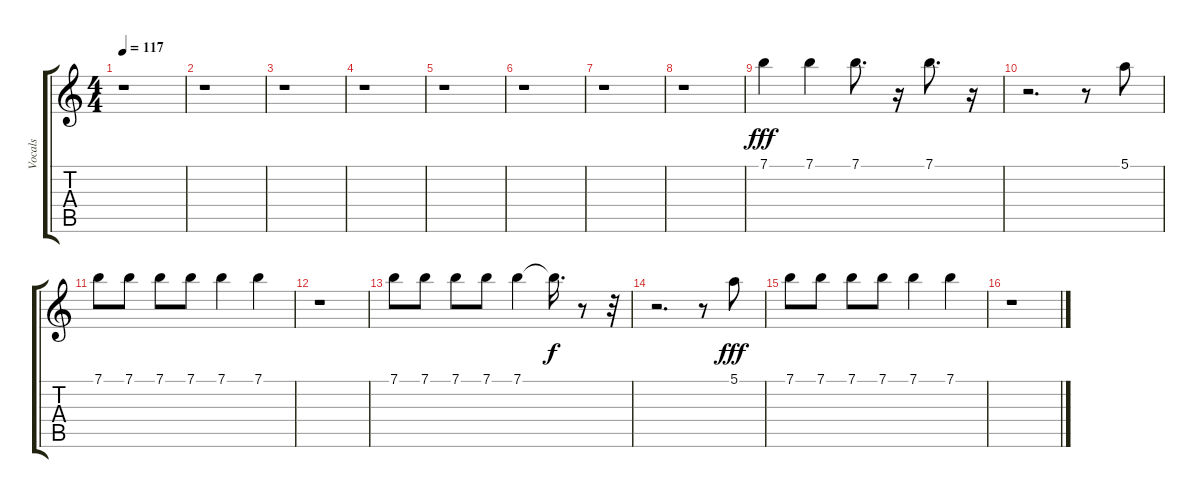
\track ("Vocals" "Vocals") {instrument distortionguitar}
\staff {score tabs}
\tuning (E4 B3 G3 D3 A2 E2) {hide}
\ts (4 4)
\tempo 117
\clef g2
\ks c
r.1{dy fff instrument distortionguitar} |
r.1 |
r.1 |
r.1 |
r.1 |
r.1 |
r.1 |
r.1 |
7.1.4 7.1.4 7.1.8{d} r.16 7.1.8{d} r.16 |
r.2{d} r.8 5.1.8 |
7.1.8 7.1.8 7.1.8 7.1.8 7.1.4 7.1.4 |
r.1 |
7.1.8 7.1.8 7.1.8 7.1.8 7.1.4 7.1{t}.16{d dy f} r.8 r.32 |
r.2{d} r.8 5.1.8{dy fff} |
7.1.8 7.1.8 7.1.8 7.1.8 7.1.4 7.1.4 |
r.1
